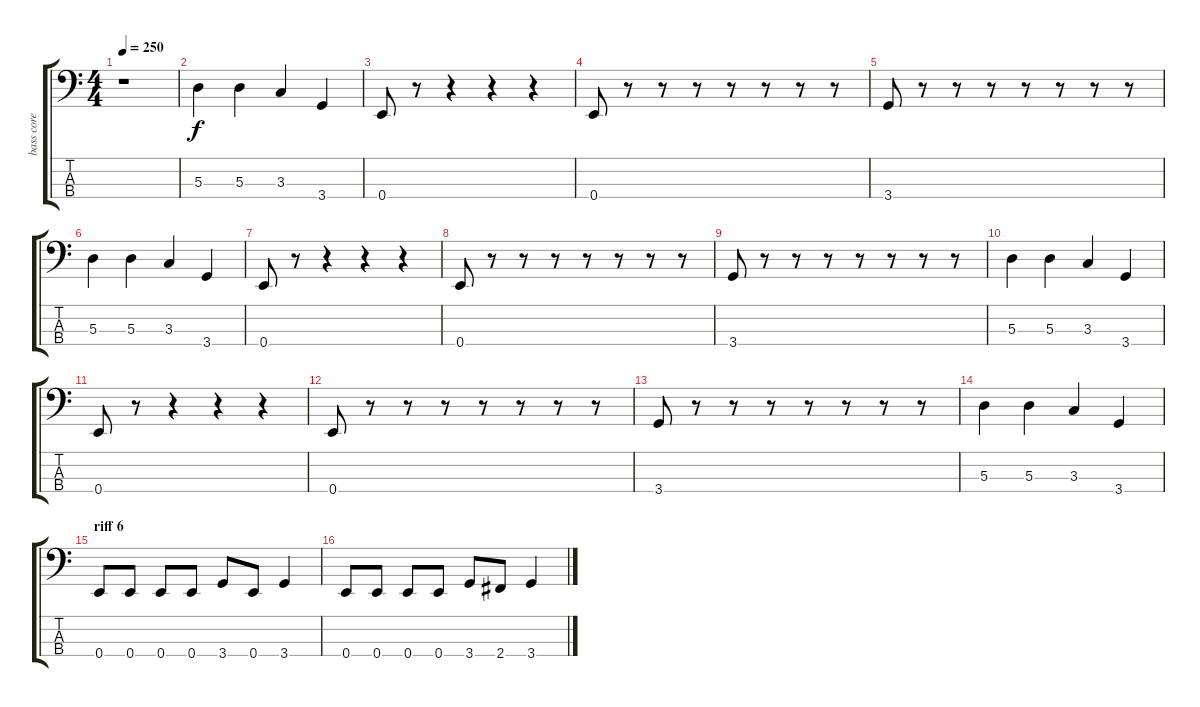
\track ("bass core" "bass core") {instrument acousticguitarnylon}
\staff {score tabs}
\tuning (G2 D2 A1 E1) {hide}
\ts (4 4)
\tempo 250
\clef f4
\ks c
r.1{dy f} |
5.3.4 5.3.4 3.3.4 3.4.4 |
0.4.8 r.8 r.4 r.4 r.4 |
0.4.8 r.8 r.8 r.8 r.8 r.8 r.8 r.8 |
3.4.8 r.8 r.8 r.8 r.8 r.8 r.8 r.8 |
5.3.4 5.3.4 3.3.4 3.4.4 |
0.4.8 r.8 r.4 r.4 r.4 |
0.4.8 r.8 r.8 r.8 r.8 r.8 r.8 r.8 |
3.4.8 r.8 r.8 r.8 r.8 r.8 r.8 r.8 |
5.3.4 5.3.4 3.3.4 3.4.4 |
0.4.8 r.8 r.4 r.4 r.4 |
0.4.8 r.8 r.8 r.8 r.8 r.8 r.8 r.8 |
3.4.8 r.8 r.8 r.8 r.8 r.8 r.8 r.8 |
5.3.4 5.3.4 3.3.4 3.4.4 |
\section ("" "riff 6")
0.4.8 0.4.8 0.4.8 0.4.8 3.4.8 0.4.8 3.4.4 |
0.4.8 0.4.8 0.4.8 0.4.8 3.4.8 2.4.8 3.4.4
